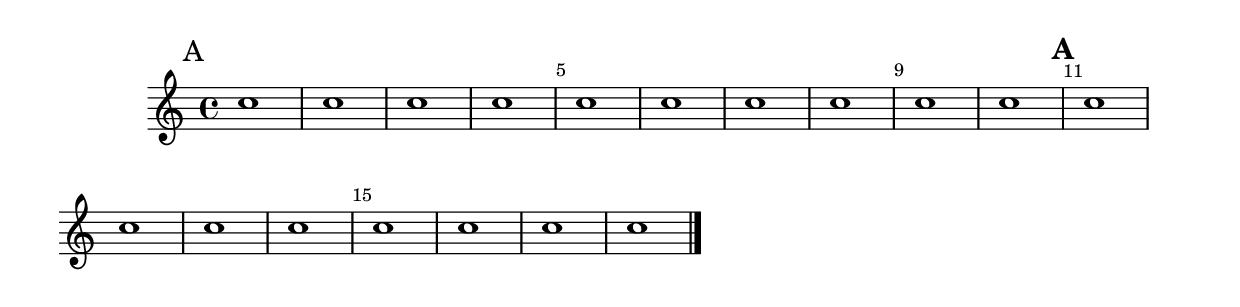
\version "1.7.18"

\header {
    texidoc = "@cindex Bar Number Every Fifth Reset
If you would like the bar numbers to appear at regular intervals, but
not starting from measure zero, you can use the context function,
@code{set-bar-number-visibility}, to automatically set
@code{barNumberVisibility} so that the bar numbers appear at regular
intervals, starting from the @code{\applycontext}.
"

}

resetBarnum = \context Score \applycontext
  #(set-bar-number-visibility 4)
\score {
    <
        \notes \transpose c c'' {
	    \property Score.BarNumber \override #'break-visibility =#end-of-line-invisible
	    \property Score.RehearsalMark \override #'padding = #2.5
	    \mark "A" \resetBarnum
	    \repeat unfold 10 c1
	    \mark \default \resetBarnum
	    \repeat unfold 8 c
            \bar "|."
        }
    >
\paper{raggedright = ##t}
}
